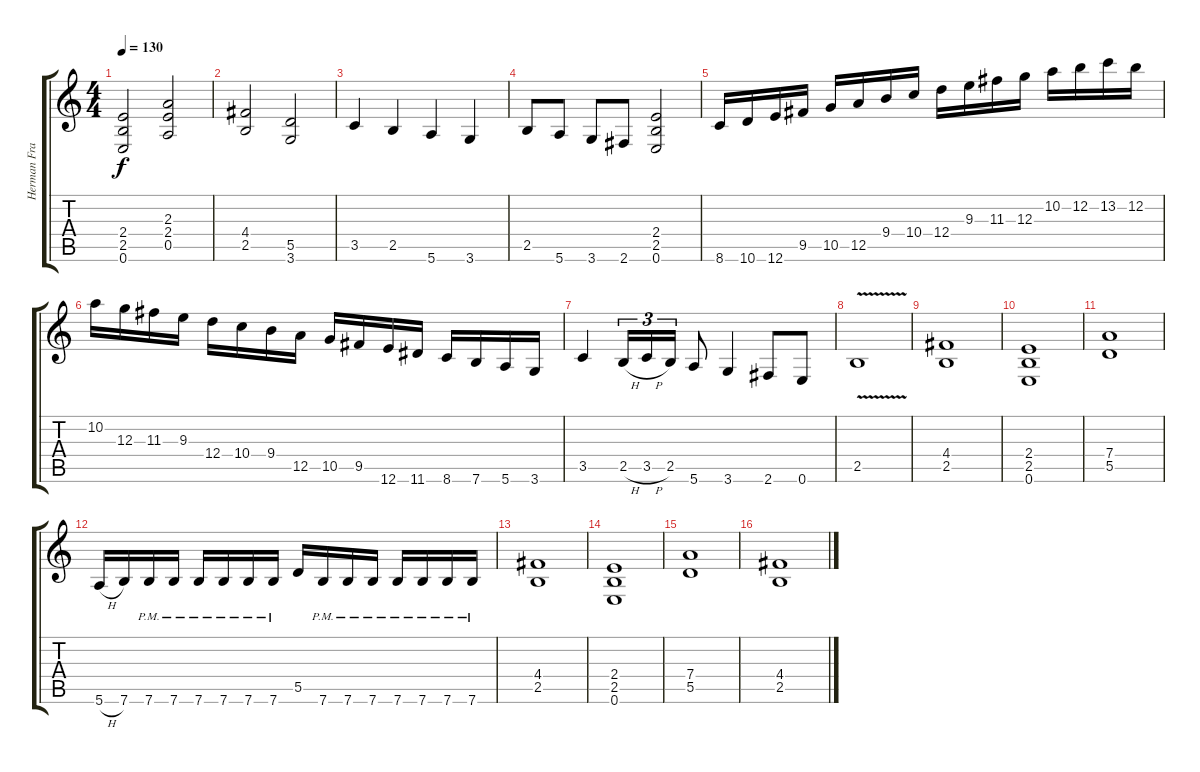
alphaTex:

\track ("Herman Frank" "Herman Fra") {instrument distortionguitar}
\staff {score tabs}
\tuning (E4 B3 G3 D3 A2 E2) {hide}
\ts (4 4)
\tempo 130
\clef g2
\ks c
(2.4 2.5 0.6).2{dy f} (2.3 2.4 0.5).2 |
(4.4 2.5).2 (5.5 3.6).2 |
3.5.4 2.5.4 5.6.4 3.6.4 |
2.5.8 5.6.8 3.6.8 2.6.8 (2.4 2.5 0.6).2 |
8.6.16 10.6.16 12.6.16 9.5.16 10.5.16 12.5.16 9.4.16 10.4.16 12.4.16 9.3.16 11.3.16 12.3.16 10.2.16 12.2.16 13.2.16 12.2.16 |
10.2.16 12.3.16 11.3.16 9.3.16 12.4.16 10.4.16 9.4.16 12.5.16 10.5.16 9.5.16 12.6.16 11.6.16 8.6.16 7.6.16 5.6.16 3.6.16 |
3.5.4 2.5{h}.16{tu (3 2)} 3.5{h}.16{tu (3 2)} 2.5.16{tu (3 2)} 5.6.8 3.6.4 2.6.8 0.6.8 |
2.5{v}.1 |
(4.4 2.5).1 |
(2.4 2.5 0.6).1 |
(7.4 5.5).1 |
5.6{h}.16 7.6.16 7.6{pm}.16 7.6{pm}.16 7.6{pm}.16 7.6{pm}.16 7.6{pm}.16 7.6{pm}.16 5.5.16 7.6{pm}.16 7.6{pm}.16 7.6{pm}.16 7.6{pm}.16 7.6{pm}.16 7.6{pm}.16 7.6{pm}.16 |
(4.4 2.5).1 |
(2.4 2.5 0.6).1 |
(7.4 5.5).1 |
(4.4 2.5).1
